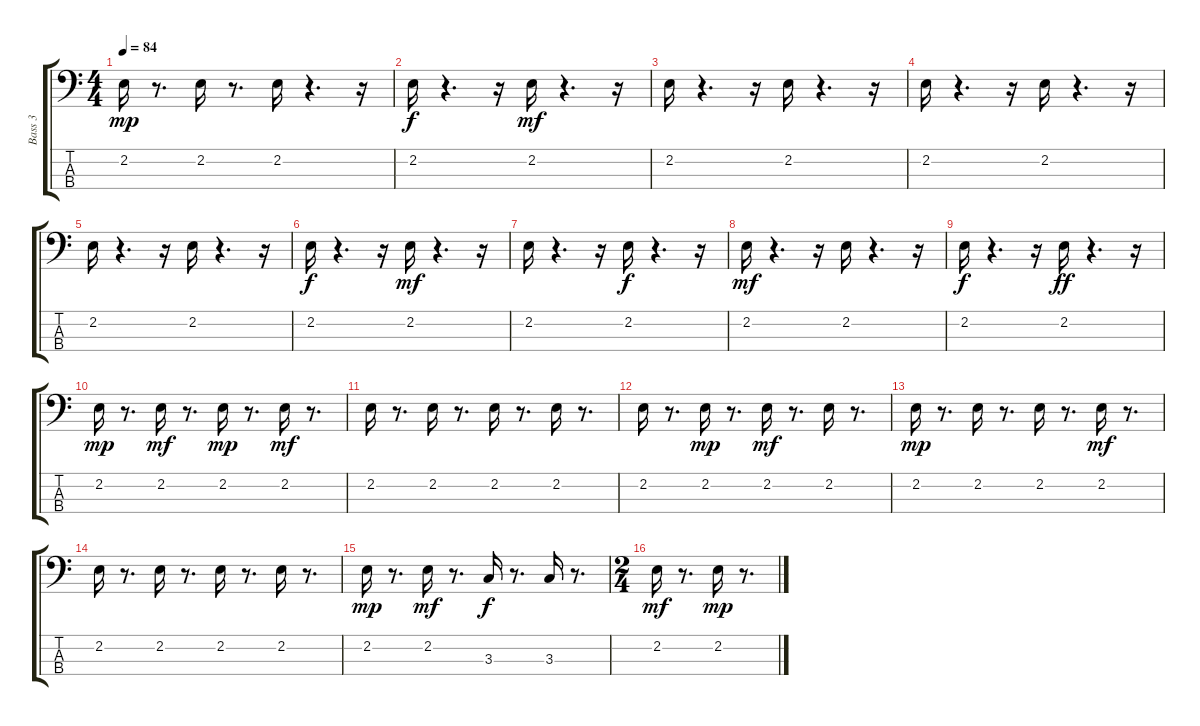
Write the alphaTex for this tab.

\track ("Bass 3" "Bass 3") {instrument fretlessbass}
\staff {score tabs}
\tuning (G2 D2 A1 E1) {hide}
\ts (4 4)
\tempo 84
\clef f4
\ks c
2.2.16{dy mp} r.8{d} 2.2.16 r.8{d} 2.2.16 r.4{d} r.16 |
2.2.16{dy f} r.4{d} r.16 2.2.16{dy mf} r.4{d} r.16 |
2.2.16 r.4{d} r.16 2.2.16 r.4{d} r.16 |
2.2.16 r.4{d} r.16 2.2.16 r.4{d} r.16 |
2.2.16 r.4{d} r.16 2.2.16 r.4{d} r.16 |
2.2.16{dy f} r.4{d} r.16 2.2.16{dy mf} r.4{d} r.16 |
2.2.16 r.4{d} r.16 2.2.16{dy f} r.4{d} r.16 |
2.2.16{dy mf} r.4{d} r.16 2.2.16 r.4{d} r.16 |
2.2.16{dy f} r.4{d} r.16 2.2.16{dy ff} r.4{d} r.16 |
2.2.16{dy mp} r.8{d} 2.2.16{dy mf} r.8{d} 2.2.16{dy mp} r.8{d} 2.2.16{dy mf} r.8{d} |
2.2.16 r.8{d} 2.2.16 r.8{d} 2.2.16 r.8{d} 2.2.16 r.8{d} |
2.2.16 r.8{d} 2.2.16{dy mp} r.8{d} 2.2.16{dy mf} r.8{d} 2.2.16 r.8{d} |
2.2.16{dy mp} r.8{d} 2.2.16 r.8{d} 2.2.16 r.8{d} 2.2.16{dy mf} r.8{d} |
2.2.16 r.8{d} 2.2.16 r.8{d} 2.2.16 r.8{d} 2.2.16 r.8{d} |
2.2.16{dy mp} r.8{d} 2.2.16{dy mf} r.8{d} 3.3.16{dy f} r.8{d} 3.3.16 r.8{d} |
\ts (2 4)
2.2.16{dy mf} r.8{d} 2.2.16{dy mp} r.8{d}
